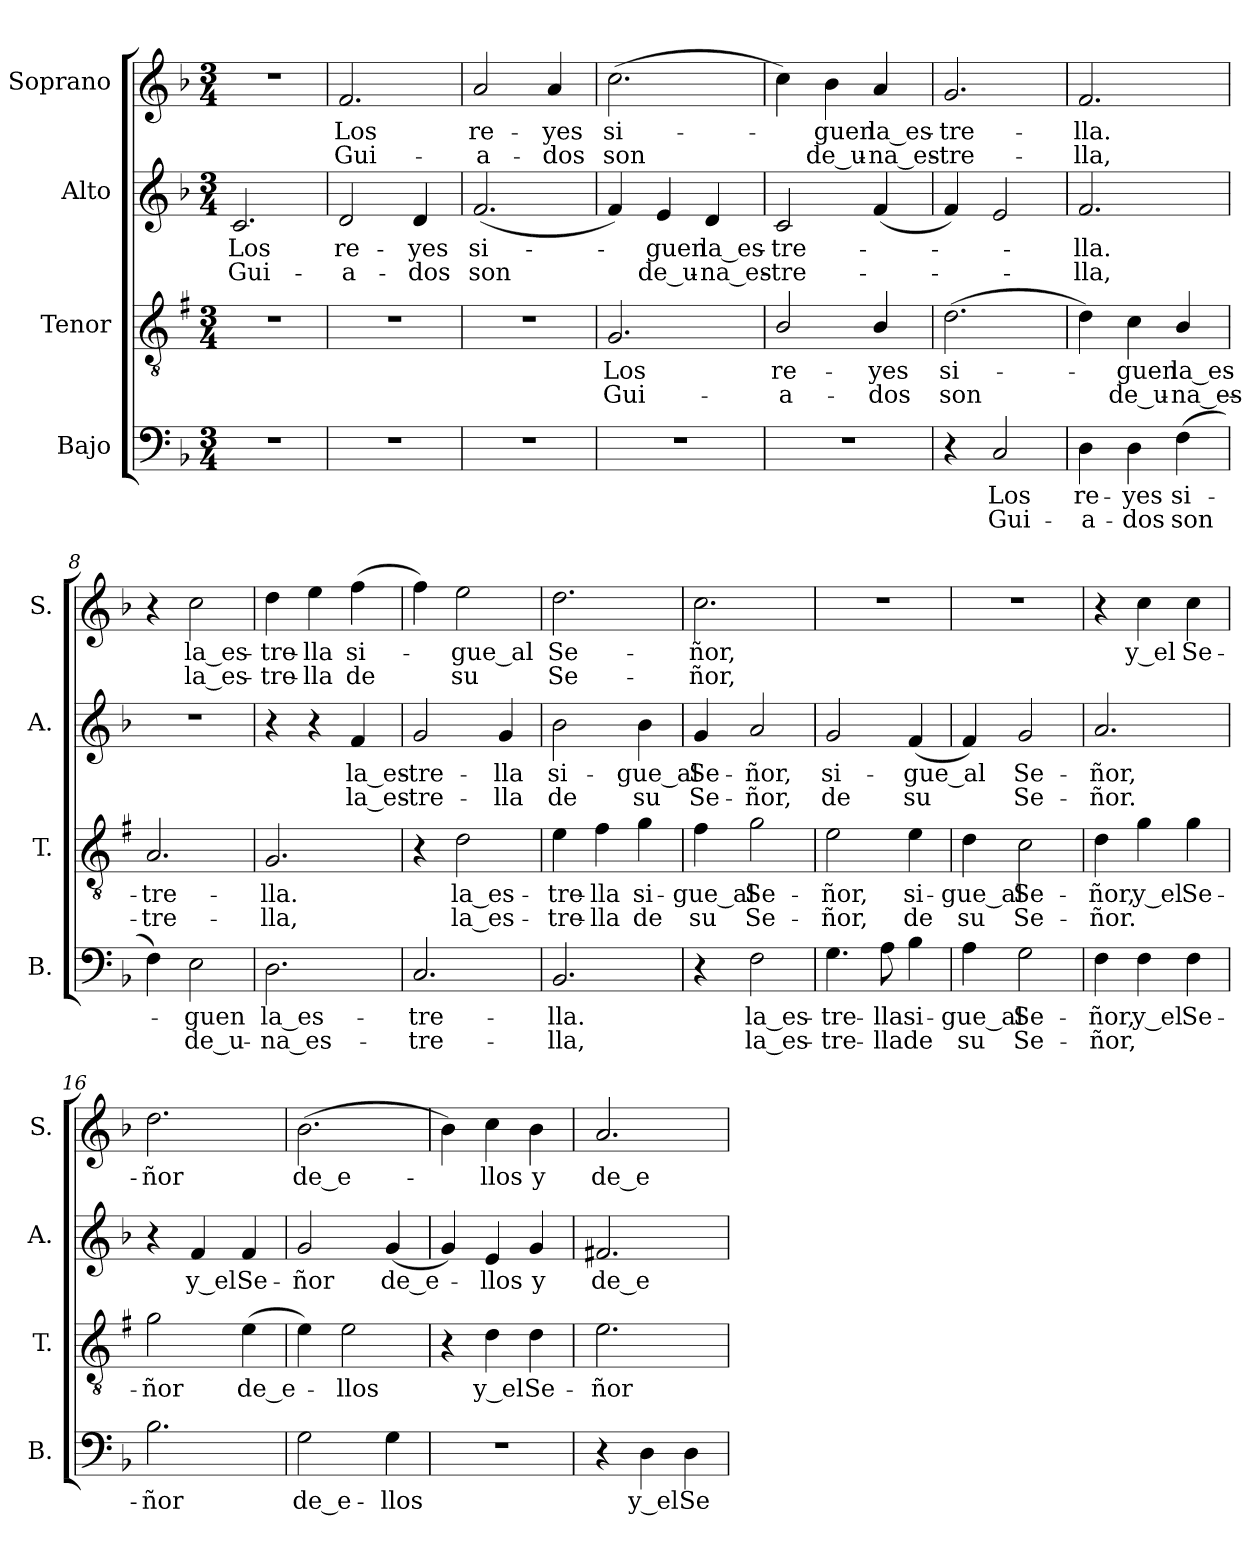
**kern	**text	**text	**kern	**text	**text	**kern	**text	**text	**kern	**text	**text
*part4	*part4	*part4	*part3	*part3	*part3	*part2	*part2	*part2	*part1	*part1	*part1
*staff4	*staff4	*staff4	*staff3	*staff3	*staff3	*staff2	*staff2	*staff2	*staff1	*staff1	*staff1
*I"Bajo	*	*	*I"Tenor	*	*	*I"Alto	*	*	*I"Soprano	*	*
*I'B.	*	*	*I'T.	*	*	*I'A.	*	*	*I'S.	*	*
*clefF4	*	*	*clefGv2	*	*	*clefG2	*	*	*clefG2	*	*
*	*	*	*ITrd1c2	*	*	*	*	*	*	*	*
*k[b-]	*	*	*k[b-]	*	*	*k[b-]	*	*	*k[b-]	*	*
*F:	*	*	*F:	*	*	*F:	*	*	*F:	*	*
*M3/4	*	*	*M3/4	*	*	*M3/4	*	*	*M3/4	*	*
=1	=1	=1	=1	=1	=1	=1	=1	=1	=1	=1	=1
!	!	!	!	!	!	!	!LO:LY:b	!LO:LY:b	!	!	!
2.r	.	.	2.r	.	.	2.c/	Los	Gui-	2.r	.	.
=2	=2	=2	=2	=2	=2	=2	=2	=2	=2	=2	=2
!	!	!	!	!	!	!	!LO:LY:b	!LO:LY:b	!	!LO:LY:b	!LO:LY:b
2.r	.	.	2.r	.	.	2d/	re-	-a-	2.f/	Los	Gui-
!	!	!	!	!	!	!	!LO:LY:b	!LO:LY:b	!	!	!
.	.	.	.	.	.	4d/	-yes	-dos	.	.	.
=3	=3	=3	=3	=3	=3	=3	=3	=3	=3	=3	=3
!	!	!	!	!	!	!	!LO:LY:b	!LO:LY:b	!	!LO:LY:b	!LO:LY:b
2.r	.	.	2.r	.	.	(<2.f/	si-	son	2a/	re-	-a-
!	!	!	!	!	!	!	!	!	!	!LO:LY:b	!LO:LY:b
.	.	.	.	.	.	.	.	.	4a/	-yes	-dos
=4	=4	=4	=4	=4	=4	=4	=4	=4	=4	=4	=4
!	!	!	!	!LO:LY:b	!LO:LY:b	!	!	!	!	!LO:LY:b	!LO:LY:b
2.r	.	.	2.F/	Los	Gui-	4f/)	.	.	(>2.cc\	si-	son
!	!	!	!	!	!	!	!LO:LY:b	!LO:LY:b	!	!	!
.	.	.	.	.	.	4e/	-guen	de_u-	.	.	.
!	!	!	!	!	!	!	!LO:LY:b	!LO:LY:b	!	!	!
.	.	.	.	.	.	4d/	la_es-	-na_es-	.	.	.
=5	=5	=5	=5	=5	=5	=5	=5	=5	=5	=5	=5
!	!	!	!	!LO:LY:b	!LO:LY:b	!	!LO:LY:b	!LO:LY:b	!	!	!
2.r	.	.	2A/	re-	-a-	2c/	-tre-	-tre-	4cc\)	.	.
!	!	!	!	!	!	!	!	!	!	!LO:LY:b	!LO:LY:b
.	.	.	.	.	.	.	.	.	4b-\	-guen	de_u-
!	!	!	!	!LO:LY:b	!LO:LY:b	!	!	!	!	!LO:LY:b	!LO:LY:b
.	.	.	4A/	-yes	-dos	(<4f/	.	.	4a/	la_es-	-na_es-
=6	=6	=6	=6	=6	=6	=6	=6	=6	=6	=6	=6
!	!	!	!	!LO:LY:b	!LO:LY:b	!	!	!	!	!LO:LY:b	!LO:LY:b
4r	.	.	(>2.c\	si-	son	4f/)	.	.	2.g/	-tre-	-tre-
!	!LO:LY:b	!LO:LY:b	!	!	!	!	!	!	!	!	!
2C/	Los	Gui-	.	.	.	2e/	.	.	.	.	.
=7	=7	=7	=7	=7	=7	=7	=7	=7	=7	=7	=7
!	!LO:LY:b	!LO:LY:b	!	!	!	!	!LO:LY:b	!LO:LY:b	!	!LO:LY:b	!LO:LY:b
4D\	re-	-a-	4c\)	.	.	2.f/	-lla.	-lla,	2.f/	-lla.	-lla,
!	!LO:LY:b	!LO:LY:b	!	!LO:LY:b	!LO:LY:b	!	!	!	!	!	!
4D\	-yes	-dos	4B-\	-guen	de_u-	.	.	.	.	.	.
!	!LO:LY:b	!LO:LY:b	!	!LO:LY:b	!LO:LY:b	!	!	!	!	!	!
(>4F\	si-	son	4A/	la_es-	-na_es-	.	.	.	.	.	.
!!LO:LB:g=z
=8	=8	=8	=8	=8	=8	=8	=8	=8	=8	=8	=8
!	!	!	!	!LO:LY:b	!LO:LY:b	!	!	!	!	!	!
4F\)	.	.	2.G/	-tre-	-tre-	2.r	.	.	4r	.	.
!	!LO:LY:b	!LO:LY:b	!	!	!	!	!	!	!	!LO:LY:b	!LO:LY:b
2E\	-guen	de_u-	.	.	.	.	.	.	2cc\	la_es-	la_es-
=9	=9	=9	=9	=9	=9	=9	=9	=9	=9	=9	=9
!	!LO:LY:b	!LO:LY:b	!	!LO:LY:b	!LO:LY:b	!	!	!	!	!LO:LY:b	!LO:LY:b
2.D\	la_es-	-na_es-	2.F/	-lla.	-lla,	4r	.	.	4dd\	-tre-	-tre-
!	!	!	!	!	!	!	!	!	!	!LO:LY:b	!LO:LY:b
.	.	.	.	.	.	4r	.	.	4ee\	-lla	-lla
!	!	!	!	!	!	!	!LO:LY:b	!LO:LY:b	!	!LO:LY:b	!LO:LY:b
.	.	.	.	.	.	4f/	la_es-	la_es-	(>4ff\	si-	de
=10	=10	=10	=10	=10	=10	=10	=10	=10	=10	=10	=10
!	!LO:LY:b	!LO:LY:b	!	!	!	!	!LO:LY:b	!LO:LY:b	!	!	!
2.C/	-tre-	-tre-	4r	.	.	2g/	-tre-	-tre-	4ff\)	.	.
!	!	!	!	!LO:LY:b	!LO:LY:b	!	!	!	!	!LO:LY:b	!LO:LY:b
.	.	.	2c\	la_es-	la_es-	.	.	.	2ee\	-gue_al	su
!	!	!	!	!	!	!	!LO:LY:b	!LO:LY:b	!	!	!
.	.	.	.	.	.	4g/	-lla	-lla	.	.	.
=11	=11	=11	=11	=11	=11	=11	=11	=11	=11	=11	=11
!	!LO:LY:b	!LO:LY:b	!	!LO:LY:b	!LO:LY:b	!	!LO:LY:b	!LO:LY:b	!	!LO:LY:b	!LO:LY:b
2.BB-/	-lla.	-lla,	4d\	-tre-	-tre-	2b-\	si-	de	2.dd\	Se-	Se-
!	!	!	!	!LO:LY:b	!LO:LY:b	!	!	!	!	!	!
.	.	.	4e\	-lla	-lla	.	.	.	.	.	.
!	!	!	!	!LO:LY:b	!LO:LY:b	!	!LO:LY:b	!LO:LY:b	!	!	!
.	.	.	4f\	si-	de	4b-\	-gue_al	su	.	.	.
=12	=12	=12	=12	=12	=12	=12	=12	=12	=12	=12	=12
!	!	!	!	!LO:LY:b	!LO:LY:b	!	!LO:LY:b	!LO:LY:b	!	!LO:LY:b	!LO:LY:b
4r	.	.	4e\	-gue_al	su	4g/	Se-	Se-	2.cc\	-ñor,	-ñor,
!	!LO:LY:b	!LO:LY:b	!	!LO:LY:b	!LO:LY:b	!	!LO:LY:b	!LO:LY:b	!	!	!
2F\	la_es-	la_es-	2f\	Se-	Se-	2a/	-ñor,	-ñor,	.	.	.
=13	=13	=13	=13	=13	=13	=13	=13	=13	=13	=13	=13
!	!LO:LY:b	!LO:LY:b	!	!LO:LY:b	!LO:LY:b	!	!LO:LY:b	!LO:LY:b	!	!	!
4.G\	-tre-	-tre-	2d\	-ñor,	-ñor,	2g/	si-	de	2.r	.	.
!	!LO:LY:b	!LO:LY:b	!	!	!	!	!	!	!	!	!
8A\	-lla	-lla	.	.	.	.	.	.	.	.	.
!	!LO:LY:b	!LO:LY:b	!	!LO:LY:b	!LO:LY:b	!	!LO:LY:b	!LO:LY:b	!	!	!
4B-\	si-	de	4d\	si-	de	(<4f/	-gue_al	su	.	.	.
=14	=14	=14	=14	=14	=14	=14	=14	=14	=14	=14	=14
!	!LO:LY:b	!LO:LY:b	!	!LO:LY:b	!LO:LY:b	!	!	!	!	!	!
4A\	-gue_al	su	4c\	-gue_al	su	4f/)	.	.	2.r	.	.
!	!LO:LY:b	!LO:LY:b	!	!LO:LY:b	!LO:LY:b	!	!LO:LY:b	!LO:LY:b	!	!	!
2G\	Se-	Se-	2B-\	Se-	Se-	2g/	Se-	Se-	.	.	.
!!LO:LB:g=z
=15	=15	=15	=15	=15	=15	=15	=15	=15	=15	=15	=15
!	!LO:LY:b	!LO:LY:b	!	!LO:LY:b	!LO:LY:b	!	!LO:LY:b	!LO:LY:b	!	!	!
4F\	-ñor,	-ñor,	4c\	-ñor,	-ñor.	2.a/	-ñor,	-ñor.	4r	.	.
!	!LO:LY:b	!	!	!LO:LY:b	!	!	!	!	!	!LO:LY:b	!
4F\	y_el	.	4f\	y_el	.	.	.	.	4cc\	y_el	.
!	!LO:LY:b	!	!	!LO:LY:b	!	!	!	!	!	!LO:LY:b	!
4F\	Se-	.	4f\	Se-	.	.	.	.	4cc\	Se-	.
=16	=16	=16	=16	=16	=16	=16	=16	=16	=16	=16	=16
!	!LO:LY:b	!	!	!LO:LY:b	!	!	!	!	!	!LO:LY:b	!
2.B-\	-ñor	.	2f\	-ñor	.	4r	.	.	2.dd\	-ñor	.
!	!	!	!	!	!	!	!LO:LY:b	!	!	!	!
.	.	.	.	.	.	4f/	y_el	.	.	.	.
!	!	!	!	!LO:LY:b	!	!	!LO:LY:b	!	!	!	!
.	.	.	(>4d\	de_e-	.	4f/	Se-	.	.	.	.
=17	=17	=17	=17	=17	=17	=17	=17	=17	=17	=17	=17
!	!LO:LY:b	!	!	!	!	!	!LO:LY:b	!	!	!LO:LY:b	!
2G\	de_e-	.	4d\)	.	.	2g/	-ñor	.	(>2.b-\	de_e-	.
!	!	!	!	!LO:LY:b	!	!	!	!	!	!	!
.	.	.	2d\	-llos	.	.	.	.	.	.	.
!	!LO:LY:b	!	!	!	!	!	!LO:LY:b	!	!	!	!
4G\	-llos	.	.	.	.	(<4g/	de_e-	.	.	.	.
=18	=18	=18	=18	=18	=18	=18	=18	=18	=18	=18	=18
2.r	.	.	4r	.	.	4g/)	.	.	4b-\)	.	.
!	!	!	!	!LO:LY:b	!	!	!LO:LY:b	!	!	!LO:LY:b	!
.	.	.	4c\	y_el	.	4e/	-llos	.	4cc\	-llos	.
!	!	!	!	!LO:LY:b	!	!	!LO:LY:b	!	!	!LO:LY:b	!
.	.	.	4c\	Se-	.	4g/	y	.	4b-\	y	.
=19	=19	=19	=19	=19	=19	=19	=19	=19	=19	=19	=19
!	!	!	!	!LO:LY:b	!	!	!LO:LY:b	!	!	!LO:LY:b	!
4r	.	.	2.d\	-ñor	.	2.f#X/	de_e-	.	2.a/	de_e-	.
!	!LO:LY:b	!	!	!	!	!	!	!	!	!	!
4D\	y_el	.	.	.	.	.	.	.	.	.	.
!	!LO:LY:b	!	!	!	!	!	!	!	!	!	!
4D\	Se-	.	.	.	.	.	.	.	.	.	.
=	=	=	=	=	=	=	=	=	=	=	=
*-	*-	*-	*-	*-	*-	*-	*-	*-	*-	*-	*-
